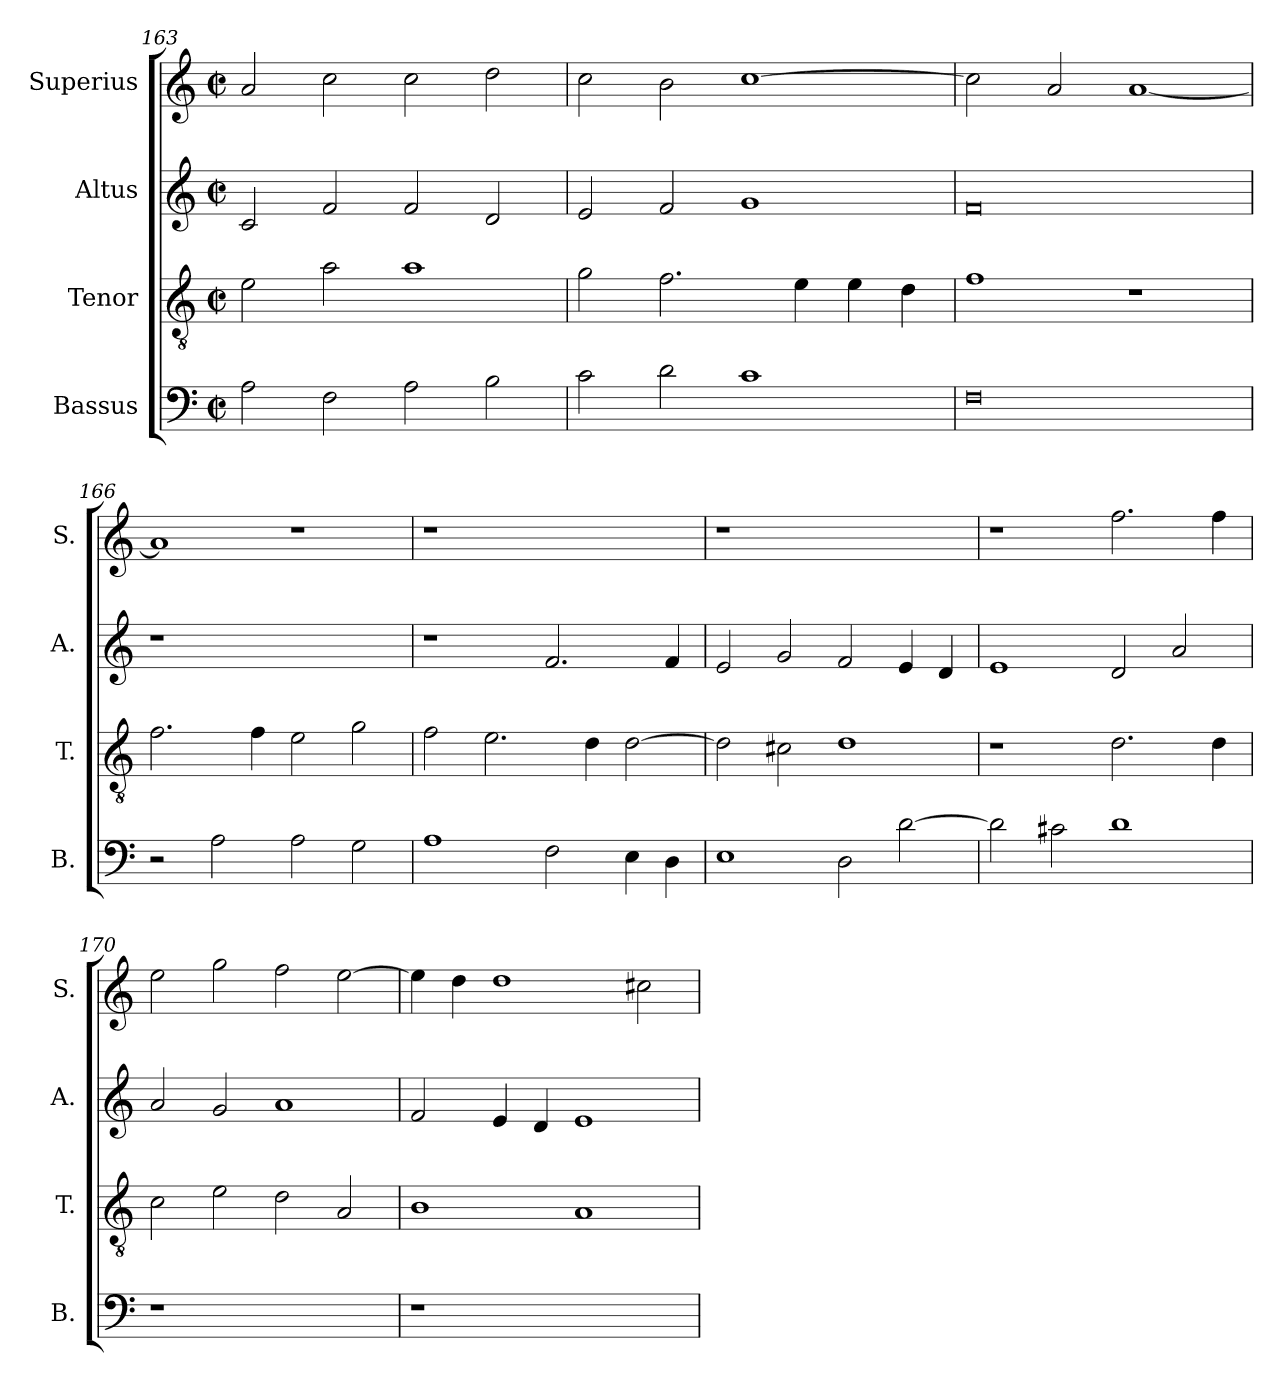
**kern	**kern	**kern	**kern
*part4	*part3	*part2	*part1
*staff4	*staff3	*staff2	*staff1
*I"Bassus	*I"Tenor	*I"Altus	*I"Superius
*I'B.	*I'T.	*I'A.	*I'S.
*clefF4	*clefGv2	*clefG2	*clefG2
*	*ITrd7c12	*	*
*k[]	*k[]	*k[]	*k[]
*C:	*C:	*C:	*C:
*M2/2	*M2/2	*M2/2	*M2/2
*met(c|)	*met(c|)	*met(c|)	*met(c|)
=163	=163	=163	=163
2Ai\	2Ei\	2ci/	2ai/
2Fi\	2Ai\	2fi/	2cci\
2Ai\	1Ai	2fi/	2cci\
2Bi\	.	2di/	2ddi\
=164	=164	=164	=164
2ci\	2Gi\	2ei/	2cci\
2di\	2.Fi\	2fi/	2bi\
1ci	.	1gi	[>1cci
.	4Ei\	.	.
.	4Ei\	.	.
.	4Di\	.	.
!!LO:LB:g=z
=165	=165	=165	=165
0Fi	1Fi	0fi	2cci\]
.	.	.	2ai/
.	1r	.	[<1ai
=166	=166	=166	=166
!	!	!LO:N:vis=1	!
2r	2.Fi\	1r	1ai]
2Ai\	.	.	.
.	4Fi\	.	.
2Ai\	2Ei\	1ryy	1r
2Gi\	2Gi\	.	.
=167	=167	=167	=167
!	!	!	!LO:N:vis=1
1Ai	2Fi\	1r	1r
.	2.Ei\	.	.
2Fi\	.	2.fi/	1ryy
.	4Di\	.	.
4Ei\	[>2Di\	.	.
4Di\	.	4fi/	.
=168	=168	=168	=168
!	!	!	!LO:N:vis=1
1Ei	2Di\]	2ei/	1r
.	2C#Xi\	2gi/	.
2Di\	1Di	2fi/	1ryy
[>2di\	.	4ei/	.
.	.	4di/	.
=169	=169	=169	=169
2di\]	1r	1ei	1r
2c#Xi\	.	.	.
1di	2.Di\	2di/	2.ffi\
.	.	2ai/	.
.	4Di\	.	4ffi\
!!LO:PB:g=z
=170	=170	=170	=170
!LO:N:vis=1	!	!	!
1r	2Ci\	2ai/	2eei\
.	2Ei\	2gi/	2ggi\
1ryy	2Di\	1ai	2ffi\
.	2AAi/	.	[>2eei\
=171	=171	=171	=171
!LO:N:vis=1	!	!	!
1r	1BBi	2fi/	4eei\]
.	.	.	4ddi\
.	.	4ei/	1ddi
.	.	4di/	.
1ryy	1AAi	1ei	.
.	.	.	2cc#Xi\
=	=	=	=
*-	*-	*-	*-
